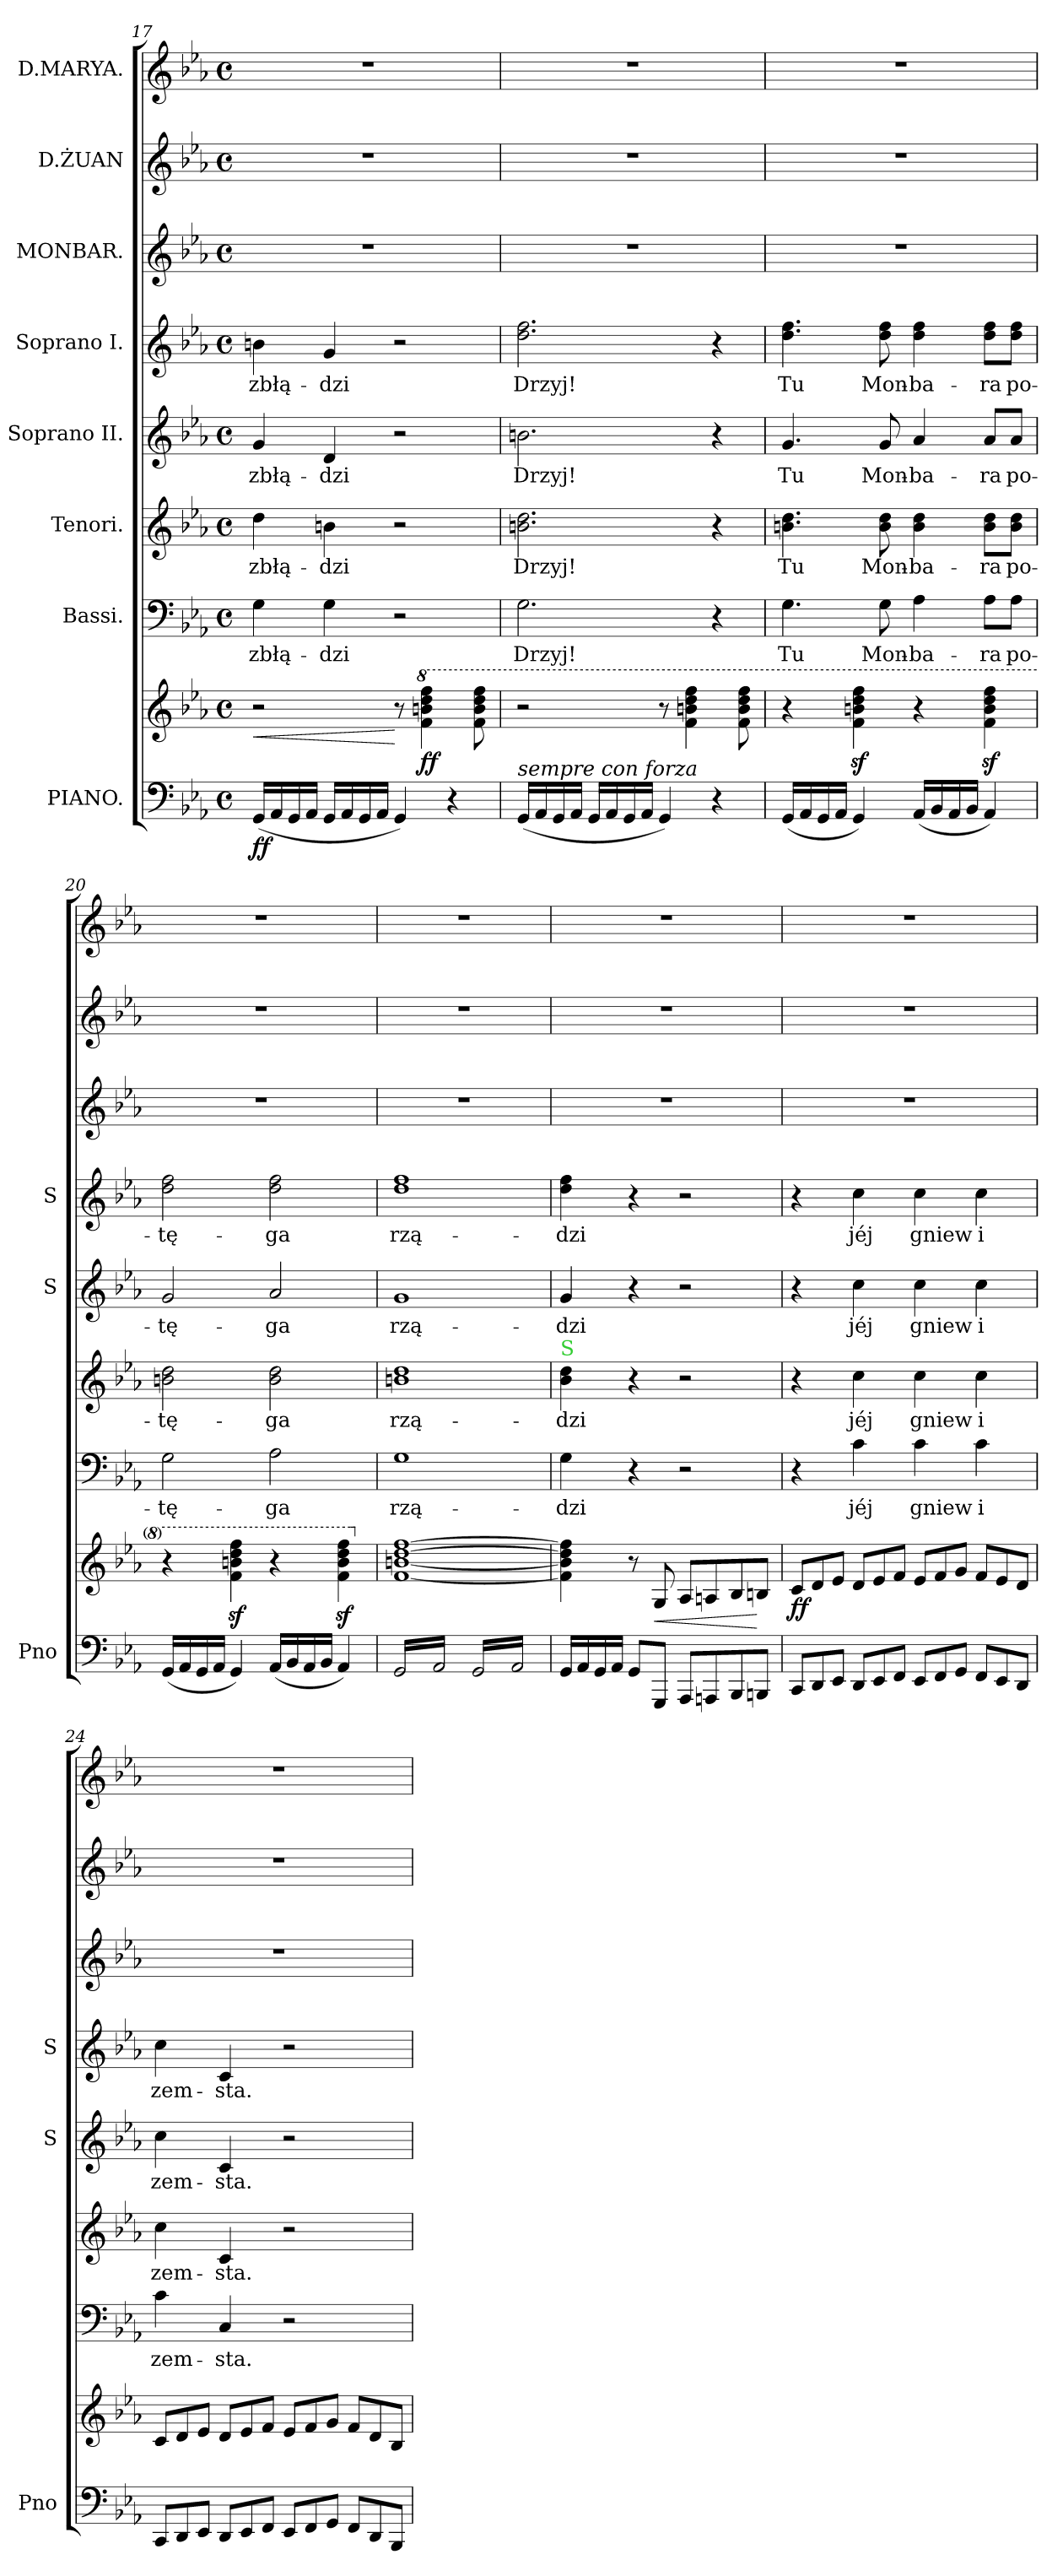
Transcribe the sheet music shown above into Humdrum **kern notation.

**kern	**kern	**dynam	**kern	**text	**kern	**text	**kern	**text	**kern	**text	**kern	**kern	**kern
*part8	*part8	*part8	*part7	*part7	*part6	*part6	*part5	*part5	*part4	*part4	*part3	*part2	*part1
*staff9	*staff8	*staff8/9	*staff7	*staff7	*staff6	*staff6	*staff5	*staff5	*staff4	*staff4	*staff3	*staff2	*staff1
*I"PIANO.	*	*	*I"Bassi.	*	*I"Tenori.	*	*I"Soprano II.	*	*I"Soprano I.	*	*I"MONBAR.	*I"D.ŻUAN	*I"D.MARYA.
*I'Pno	*	*	*	*	*	*	*I'S	*	*I'S	*	*	*	*
*clefF4	*clefG2	*	*clefF4	*	*clefG2	*	*clefG2	*	*clefG2	*	*clefG2	*clefG2	*clefG2
*	*	*	*	*	*ITrd8c12	*	*	*	*	*	*	*ITrd8c12	*
*k[b-e-a-]	*k[b-e-a-]	*	*k[b-e-a-]	*	*k[b-e-a-]	*	*k[b-e-a-]	*	*k[b-e-a-]	*	*k[b-e-a-]	*k[b-e-a-]	*k[b-e-a-]
*E-:	*E-:	*	*E-:	*	*E-:	*	*E-:	*	*E-:	*	*E-:	*E-:	*E-:
*M4/4	*M4/4	*	*M4/4	*	*M4/4	*	*M4/4	*	*M4/4	*	*M4/4	*M4/4	*M4/4
*met(c)	*met(c)	*	*met(c)	*	*met(c)	*	*met(c)	*	*met(c)	*	*met(c)	*met(c)	*met(c)
=17	=17	=17	=17	=17	=17	=17	=17	=17	=17	=17	=17	=17	=17
!	!	!LO:HP:b	!	!	!	!	!	!	!	!	!	!	!
!	!	!LO:DY:n=1:b=2	!	!	!	!	!	!	!	!	!	!	!
(16GG/LL	2r	< ff	4G\	zbłą-	4d\	zbłą-	4g/	zbłą-	4bn\	zbłą-	1r	1r	1r
16AA-/	.	.	.	.	.	.	.	.	.	.	.	.	.
16GG/	.	.	.	.	.	.	.	.	.	.	.	.	.
16AA-/JJ	.	.	.	.	.	.	.	.	.	.	.	.	.
16GG/LL	.	.	4G\	-dzi	4Bn\	-dzi	4d/	-dzi	4g/	-dzi	.	.	.
16AA-/	.	.	.	.	.	.	.	.	.	.	.	.	.
16GG/	.	.	.	.	.	.	.	.	.	.	.	.	.
16AA-/JJ	.	.	.	.	.	.	.	.	.	.	.	.	.
4GG/)	8r	[	2r	.	2r	.	2r	.	2r	.	.	.	.
*	*8va	*	*	*	*	*	*	*	*	*	*	*	*
.	4ff\ 4bbn\ 4ddd\ 4fff\	ff	.	.	.	.	.	.	.	.	.	.	.
4r	.	.	.	.	.	.	.	.	.	.	.	.	.
.	8ff\ 8bb\ 8ddd\ 8fff\	.	.	.	.	.	.	.	.	.	.	.	.
=18	=18	=18	=18	=18	=18	=18	=18	=18	=18	=18	=18	=18	=18
!LO:TX:a:i:t=sempre con forza	!	!	!	!	!	!	!	!	!	!	!	!	!
(16GG/LL	2r	.	2.G\	Drzyj!	2.Bn\ 2.d\	Drzyj!	2.bn\	Drzyj!	2.dd\ 2.ff\	Drzyj!	1r	1r	1r
16AA-/	.	.	.	.	.	.	.	.	.	.	.	.	.
16GG/	.	.	.	.	.	.	.	.	.	.	.	.	.
16AA-/JJ	.	.	.	.	.	.	.	.	.	.	.	.	.
16GG/LL	.	.	.	.	.	.	.	.	.	.	.	.	.
16AA-/	.	.	.	.	.	.	.	.	.	.	.	.	.
16GG/	.	.	.	.	.	.	.	.	.	.	.	.	.
16AA-/JJ	.	.	.	.	.	.	.	.	.	.	.	.	.
4GG/)	8r	.	.	.	.	.	.	.	.	.	.	.	.
.	4ff\ 4bbn\ 4ddd\ 4fff\	.	.	.	.	.	.	.	.	.	.	.	.
4r	.	.	4r	.	4r	.	4r	.	4r	.	.	.	.
.	8ff\ 8bb\ 8ddd\ 8fff\	.	.	.	.	.	.	.	.	.	.	.	.
=19	=19	=19	=19	=19	=19	=19	=19	=19	=19	=19	=19	=19	=19
(16GG/LL	4r	.	4.G\	Tu	4.Bn\ 4.d\	Tu	4.g/	Tu	4.dd\ 4.ff\	Tu	1r	1r	1r
16AA-/	.	.	.	.	.	.	.	.	.	.	.	.	.
16GG/	.	.	.	.	.	.	.	.	.	.	.	.	.
16AA-/JJ	.	.	.	.	.	.	.	.	.	.	.	.	.
4GG/)	4ffz\ 4bbnz\ 4dddz\ 4fffz\	.	.	.	.	.	.	.	.	.	.	.	.
.	.	.	8G\	Mon-	8B\ 8d\	Mon-	8g/	Mon-	8dd\ 8ff\	Mon-	.	.	.
(16AA-/LL	4r	.	4A-\	-ba-	4B\ 4d\	-ba-	4a-/	-ba-	4dd\ 4ff\	-ba-	.	.	.
16BB-/	.	.	.	.	.	.	.	.	.	.	.	.	.
16AA-/	.	.	.	.	.	.	.	.	.	.	.	.	.
16BB-/JJ	.	.	.	.	.	.	.	.	.	.	.	.	.
4AA-/)	4ffz\ 4bbz\ 4dddz\ 4fffz\	.	8A-\L	-ra	8B\ 8d\L	-ra	8a-/L	-ra	8dd\ 8ff\L	-ra	.	.	.
.	.	.	8A-\J	po-	8B\ 8d\J	po-	8a-/J	po-	8dd\ 8ff\J	po-	.	.	.
=20	=20	=20	=20	=20	=20	=20	=20	=20	=20	=20	=20	=20	=20
(16GG/LL	4r	.	2G\	-tę-	2Bn\ 2d\	-tę-	2g/	-tę-	2dd\ 2ff\	-tę-	1r	1r	1r
16AA-/	.	.	.	.	.	.	.	.	.	.	.	.	.
16GG/	.	.	.	.	.	.	.	.	.	.	.	.	.
16AA-/JJ	.	.	.	.	.	.	.	.	.	.	.	.	.
4GG/)	4ffz\ 4bbnz\ 4dddz\ 4fffz\	.	.	.	.	.	.	.	.	.	.	.	.
(16AA-/LL	4r	.	2A-\	-ga	2B\ 2d\	-ga	2a-/	-ga	2dd\ 2ff\	-ga	.	.	.
16BB-/	.	.	.	.	.	.	.	.	.	.	.	.	.
16AA-/	.	.	.	.	.	.	.	.	.	.	.	.	.
16BB-/JJ	.	.	.	.	.	.	.	.	.	.	.	.	.
4AA-/)	4ffz\ 4bbz\ 4dddz\ 4fffz\	.	.	.	.	.	.	.	.	.	.	.	.
=21	=21	=21	=21	=21	=21	=21	=21	=21	=21	=21	=21	=21	=21
*	*X8va	*	*	*	*	*	*	*	*	*	*	*	*
*tremolo	*	*	*	*	*	*	*	*	*	*	*	*	*
(16GG/LL	[1f [1bn [1dd [1ff	.	1G	rzą-	1Bn 1d	rzą-	1g	rzą-	1dd 1ff	rzą-	1r	1r	1r
16AA-/	.	.	.	.	.	.	.	.	.	.	.	.	.
16GG/	.	.	.	.	.	.	.	.	.	.	.	.	.
16AA-/	.	.	.	.	.	.	.	.	.	.	.	.	.
16GG/	.	.	.	.	.	.	.	.	.	.	.	.	.
16AA-/	.	.	.	.	.	.	.	.	.	.	.	.	.
16GG/	.	.	.	.	.	.	.	.	.	.	.	.	.
16AA-/JJ	.	.	.	.	.	.	.	.	.	.	.	.	.
16GG/LL	.	.	.	.	.	.	.	.	.	.	.	.	.
16AA-/)	.	.	.	.	.	.	.	.	.	.	.	.	.
16GG/	.	.	.	.	.	.	.	.	.	.	.	.	.
16AA-/)	.	.	.	.	.	.	.	.	.	.	.	.	.
16GG/	.	.	.	.	.	.	.	.	.	.	.	.	.
16AA-/)	.	.	.	.	.	.	.	.	.	.	.	.	.
16GG/	.	.	.	.	.	.	.	.	.	.	.	.	.
16AA-/)JJ	.	.	.	.	.	.	.	.	.	.	.	.	.
*Xtremolo	*	*	*	*	*	*	*	*	*	*	*	*	*
=22	=22	=22	=22	=22	=22	=22	=22	=22	=22	=22	=22	=22	=22
!	!	!	!	!	!LO:TX:a:color=limegreen:t=S	!	!	!	!	!	!	!	!
16GG/LL	4f]\ 4b]\ 4dd]\ 4ff]\	.	4G\	-dzi	4B-\ 4d\	-dzi	4g/	-dzi	4dd\ 4ff\	-dzi	1r	1r	1r
16AA-/	.	.	.	.	.	.	.	.	.	.	.	.	.
16GG/	.	.	.	.	.	.	.	.	.	.	.	.	.
16AA-/JJ	.	.	.	.	.	.	.	.	.	.	.	.	.
8GG/L	8r	.	4r	.	4r	.	4r	.	4r	.	.	.	.
!	!	!LO:HP:b	!	!	!	!	!	!	!	!	!	!	!
8GGG/J	8G/	<	.	.	.	.	.	.	.	.	.	.	.
8AAA-/L	8A-/L	.	2r	.	2r	.	2r	.	2r	.	.	.	.
8AAAn/	8An/	.	.	.	.	.	.	.	.	.	.	.	.
8BBB-/	8B-/	.	.	.	.	.	.	.	.	.	.	.	.
8BBBn/J	8Bn/J	[	.	.	.	.	.	.	.	.	.	.	.
=23	=23	=23	=23	=23	=23	=23	=23	=23	=23	=23	=23	=23	=23
*Xtuplet	*Xtuplet	*	*	*	*	*	*	*	*	*	*	*	*
12CC/L	12c/L	ff	4r	.	4r	.	4r	.	4r	.	1r	1r	1r
12DD/	12d/	.	.	.	.	.	.	.	.	.	.	.	.
12EE-/J	12e-/J	.	.	.	.	.	.	.	.	.	.	.	.
12DD/L	12d/L	.	4c\	jéj	4c\	jéj	4cc\	jéj	4cc\	jéj	.	.	.
12EE-/	12e-/	.	.	.	.	.	.	.	.	.	.	.	.
12FF/J	12f/J	.	.	.	.	.	.	.	.	.	.	.	.
12EE-/L	12e-/L	.	4c\	gniew	4c\	gniew	4cc\	gniew	4cc\	gniew	.	.	.
12FF/	12f/	.	.	.	.	.	.	.	.	.	.	.	.
12GG/J	12g/J	.	.	.	.	.	.	.	.	.	.	.	.
12FF/L	12f/L	.	4c\	i	4c\	i	4cc\	i	4cc\	i	.	.	.
12EE-/	12e-/	.	.	.	.	.	.	.	.	.	.	.	.
12DD/J	12d/J	.	.	.	.	.	.	.	.	.	.	.	.
=24	=24	=24	=24	=24	=24	=24	=24	=24	=24	=24	=24	=24	=24
12CC/L	12c/L	.	4c\	zem-	4c\	zem-	4cc\	zem-	4cc\	zem-	1r	1r	1r
12DD/	12d/	.	.	.	.	.	.	.	.	.	.	.	.
12EE-/J	12e-/J	.	.	.	.	.	.	.	.	.	.	.	.
12DD/L	12d/L	.	4C/	-sta.	4C/	-sta.	4c/	-sta.	4c/	-sta.	.	.	.
12EE-/	12e-/	.	.	.	.	.	.	.	.	.	.	.	.
12FF/J	12f/J	.	.	.	.	.	.	.	.	.	.	.	.
12EE-/L	12e-/L	.	2r	.	2r	.	2r	.	2r	.	.	.	.
12FF/	12f/	.	.	.	.	.	.	.	.	.	.	.	.
12GG/J	12g/J	.	.	.	.	.	.	.	.	.	.	.	.
12FF/L	12f/L	.	.	.	.	.	.	.	.	.	.	.	.
12DD/	12d/	.	.	.	.	.	.	.	.	.	.	.	.
12BBB-/J	12B-/J	.	.	.	.	.	.	.	.	.	.	.	.
=	=	=	=	=	=	=	=	=	=	=	=	=	=
*-	*-	*-	*-	*-	*-	*-	*-	*-	*-	*-	*-	*-	*-
